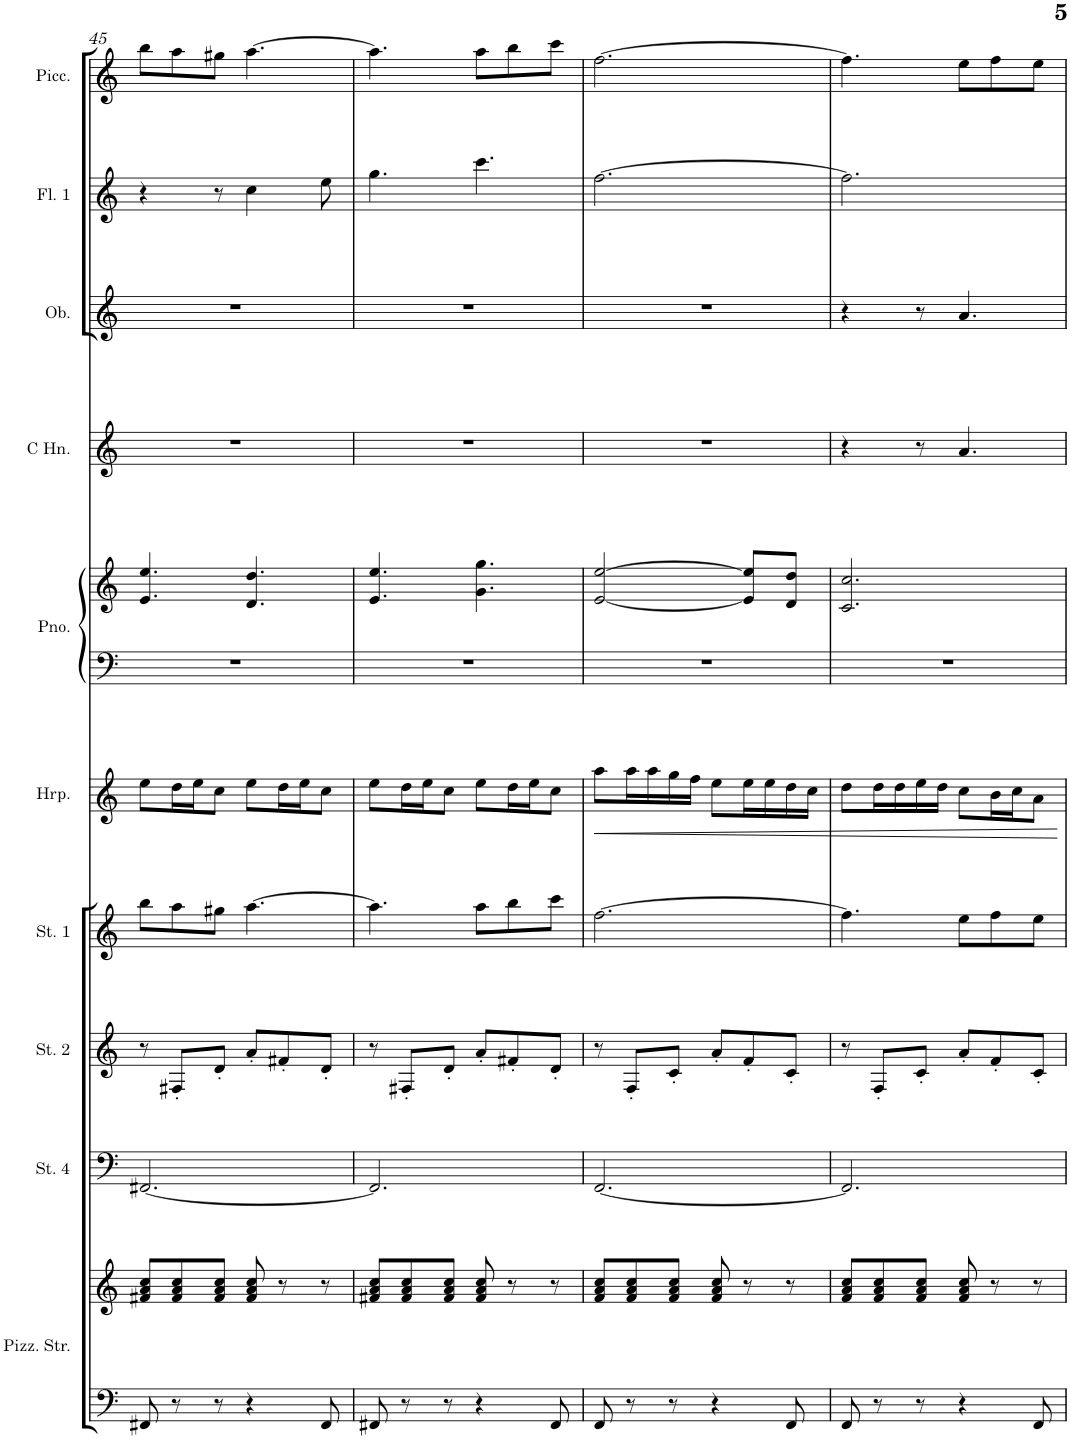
**kern	**kern	**kern	**kern	**kern	**kern	**dynam	**kern	**kern	**kern	**kern	**kern	**kern
*part10	*part10	*part9	*part8	*part7	*part6	*part6	*part5	*part5	*part4	*part3	*part2	*part1
*staff12	*staff11	*staff10	*staff9	*staff8	*staff7	*staff7	*staff6	*staff5	*staff4	*staff3	*staff2	*staff1
*I"Pizzicato Strings	*	*I"Strings 4	*I"Strings 2	*I"Strings 1	*I"Harp	*	*I"Piano	*	*I"Horn in C	*I"Oboe	*I"Flute 1	*I"Piccolo
*I'Pizz. Str.	*	*I'St. 4	*I'St. 2	*I'St. 1	*I'Hrp.	*	*I'Pno.	*	*	*I'Ob.	*I'Fl. 1	*I'Picc.
!!LO:PB:g=z
*clefF4	*clefG2	*clefF4	*clefG2	*clefG2	*clefG2	*	*clefF4	*clefG2	*clefG2	*clefG2	*clefG2	*clefG2
*	*	*	*	*	*	*	*	*	*Trd7c12	*	*	*Trd-7c-12
*k[]	*k[]	*k[]	*k[]	*k[]	*k[]	*	*k[]	*k[]	*k[]	*k[]	*k[]	*k[]
*M6/8	*M6/8	*M6/8	*M6/8	*M6/8	*M6/8	*	*M6/8	*M6/8	*M6/8	*M6/8	*M6/8	*M6/8
=45	=45	=45	=45	=45	=45	=45	=45	=45	=45	=45	=45	=45
8FF#X/	8f#X/ 8a/ 8cc/L	[2.FF#X/	8r	8bb\L	8ee\L	.	2.r	4.e/ 4.ee/	2.r	2.r	4r	8bb\L
8r	8f#/ 8a/ 8cc/	.	8F#X'/L	8aa\	16dd\L	.	.	.	.	.	.	8aa\
.	.	.	.	.	16ee\J	.	.	.	.	.	.	.
8r	8f#/ 8a/ 8cc/J	.	8d'/J	8gg#X\J	8cc\J	.	.	.	.	.	8r	8gg#X\J
4r	8f#/ 8a/ 8cc/	.	8a'/L	[4.aa\	8ee\L	.	.	4.d/ 4.dd/	.	.	4cc\	[4.aa\
.	8r	.	8f#X'/	.	16dd\L	.	.	.	.	.	.	.
.	.	.	.	.	16ee\J	.	.	.	.	.	.	.
8FF#/	8r	.	8d'/J	.	8cc\J	.	.	.	.	.	8ee\	.
=46	=46	=46	=46	=46	=46	=46	=46	=46	=46	=46	=46	=46
8FF#X/	8f#X/ 8a/ 8cc/L	2.FF#/]	8r	4.aa\]	8ee\L	.	2.r	4.e/ 4.ee/	2.r	2.r	4.gg\	4.aa\]
8r	8f#/ 8a/ 8cc/	.	8F#X'/L	.	16dd\L	.	.	.	.	.	.	.
.	.	.	.	.	16ee\J	.	.	.	.	.	.	.
8r	8f#/ 8a/ 8cc/J	.	8d'/J	.	8cc\J	.	.	.	.	.	.	.
4r	8f#/ 8a/ 8cc/	.	8a'/L	8aa\L	8ee\L	.	.	4.g\ 4.gg\	.	.	4.ccc\	8aa\L
.	8r	.	8f#X'/	8bb\	16dd\L	.	.	.	.	.	.	8bb\
.	.	.	.	.	16ee\J	.	.	.	.	.	.	.
8FF#/	8r	.	8d'/J	8ccc\J	8cc\J	.	.	.	.	.	.	8ccc\J
=47	=47	=47	=47	=47	=47	=47	=47	=47	=47	=47	=47	=47
!	!	!	!	!	!	!LO:HP:b	!	!	!	!	!	!
8FF/	8f/ 8a/ 8cc/L	[2.FF/	8r	[2.ff\	8aa\L	<	2.r	[2e/ [2ee/	2.r	2.r	[2.ff\	[2.ff\
8r	8f/ 8a/ 8cc/	.	8F'/L	.	16aa\L	.	.	.	.	.	.	.
.	.	.	.	.	16aa\	.	.	.	.	.	.	.
8r	8f/ 8a/ 8cc/J	.	8c'/J	.	16gg\	.	.	.	.	.	.	.
.	.	.	.	.	16ff\JJ	.	.	.	.	.	.	.
4r	8f/ 8a/ 8cc/	.	8a'/L	.	8ee\L	.	.	.	.	.	.	.
.	8r	.	8f'/	.	16ee\L	.	.	8e/] 8ee/]L	.	.	.	.
.	.	.	.	.	16ee\	.	.	.	.	.	.	.
8FF/	8r	.	8c'/J	.	16dd\	.	.	8d/ 8dd/J	.	.	.	.
.	.	.	.	.	16cc\JJ	.	.	.	.	.	.	.
=48	=48	=48	=48	=48	=48	=48	=48	=48	=48	=48	=48	=48
8FF/	8f/ 8a/ 8cc/L	2.FF/]	8r	4.ff\]	8dd\L	.	2.r	2.c/ 2.cc/	4r	4r	2.ff\]	4.ff\]
8r	8f/ 8a/ 8cc/	.	8F'/L	.	16dd\L	.	.	.	.	.	.	.
.	.	.	.	.	16dd\	.	.	.	.	.	.	.
8r	8f/ 8a/ 8cc/J	.	8c'/J	.	16ee\	.	.	.	8r	8r	.	.
.	.	.	.	.	16dd\JJ	.	.	.	.	.	.	.
4r	8f/ 8a/ 8cc/	.	8a'/L	8ee\L	8cc\L	.	.	.	4.a/	4.a/	.	8ee\L
.	8r	.	8f'/	8ff\	16b\L	.	.	.	.	.	.	8ff\
.	.	.	.	.	16cc\J	.	.	.	.	.	.	.
8FF/	8r	.	8c'/J	8ee\J	8a\J	.	.	.	.	.	.	8ee\J
.	.	.	.	.	.	[	.	.	.	.	.	.
=	=	=	=	=	=	=	=	=	=	=	=	=
*-	*-	*-	*-	*-	*-	*-	*-	*-	*-	*-	*-	*-
